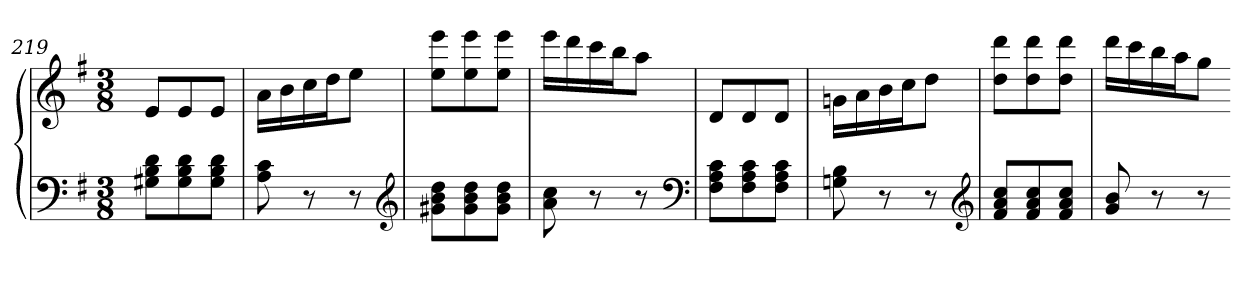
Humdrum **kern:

**kern	**kern
*part1	*part1
*staff2	*staff1
*clefF4	*clefG2
*k[f#]	*k[f#]
*G:	*G:
*M3/8	*M3/8
=219	=219
8G#X 8B 8dL	8eL
8G# 8B 8d	8e
8G# 8B 8dJ	8eJ
=220	=220
8A 8c	16aLL
.	16b
8r	16cc
.	16ddJ
8r	8eeJ
*clefG2	*
=221	=221
8g#X 8b 8ddL	8ee 8eeeL
8g# 8b 8dd	8ee 8eee
8g# 8b 8ddJ	8ee 8eeeJ
=222	=222
8a 8cc	16eeeLL
.	16ddd
8r	16ccc
.	16bbJ
8r	8aaJ
*clefF4	*
=223	=223
8F# 8A 8cL	8dL
8F# 8A 8c	8d
8F# 8A 8cJ	8dJ
=224	=224
8Gn 8B	16gnLL
.	16a
8r	16b
.	16ccJ
8r	8ddJ
*clefG2	*
=225	=225
8f# 8a 8ccL	8dd 8dddL
8f# 8a 8cc	8dd 8ddd
8f# 8a 8ccJ	8dd 8dddJ
=226	=226
8g 8b	16dddLL
.	16ccc
8r	16bb
.	16aaJ
8r	8ggJ
=-	=-
*-	*-
